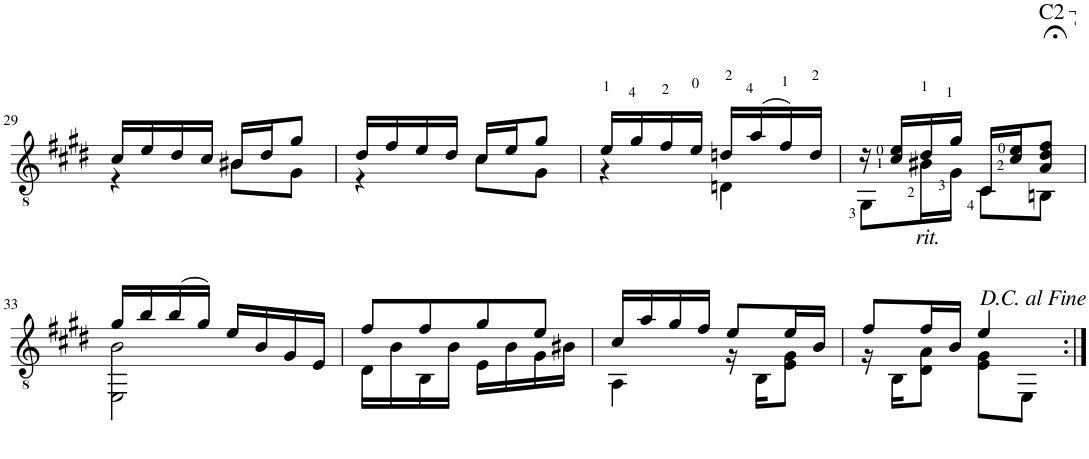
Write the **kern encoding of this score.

**kern
*part1
*staff1
*I"Guitare classique
!!LO:PB:g=z
*clefGv2
*k[f#c#g#d#]
*M2/4
=29
*^
16c#/LL	4r
16e/	.
16d#/	.
16c#/JJ	.
16B#X/LL	8B#\L
16d#/J	.
8g#/J	8G#\J
=30	=30
16d#/LL	4r
16f#/	.
16e/	.
16d#/JJ	.
16c#/LL	8c#\L
16e/J	.
8g#/J	8G#\J
=31	=31
16e/LL	4r
16g#/	.
16f#/	.
16e/JJ	.
16dn/LL	4Dn\
(16a/	.
16f#/)	.
16d/JJ	.
=32	=32
16r	8GG#\L
16c#/ 16e/LL	.
!LO:TX:b:i:t=rit.	!
16d#/	16B#X\L
16g#/JJ	16G#\JJ
16C#/LL	8C#\L
16c#/ 16e/J	.
!LO:TX:a:t=C2	!
8A/;< 8d#/;< 8f#/;<J	8BBn\J
!!LO:LB:g=z	!!
=33	=33
16g#/LL	2EE\ 2B\
16b/	.
(16b/	.
16g#/JJ)	.
16e/LL	.
16B/	.
16G#/	.
16E/JJ	.
=34	=34
8f#/L	16D#\LL
.	16B\
8f#/	16BB\
.	16B\JJ
8g#/	16E\LL
.	16B\
8e/J	16G#\
.	16B#X\JJ
=35	=35
16c#/LL	4AA\
16a/	.
16g#/	.
16f#/JJ	.
8e/L	16r
.	16BB\KL
16e/L	8E\ 8G#\J
16B/JJ	.
=36	=36
8f#/L	16r
.	16BB\KL
16f#/L	8D#\ 8A\J
16B/JJ	.
4e/	8E\ 8G#\L
.	8EE\J
*v	*v
=:|!
*-
